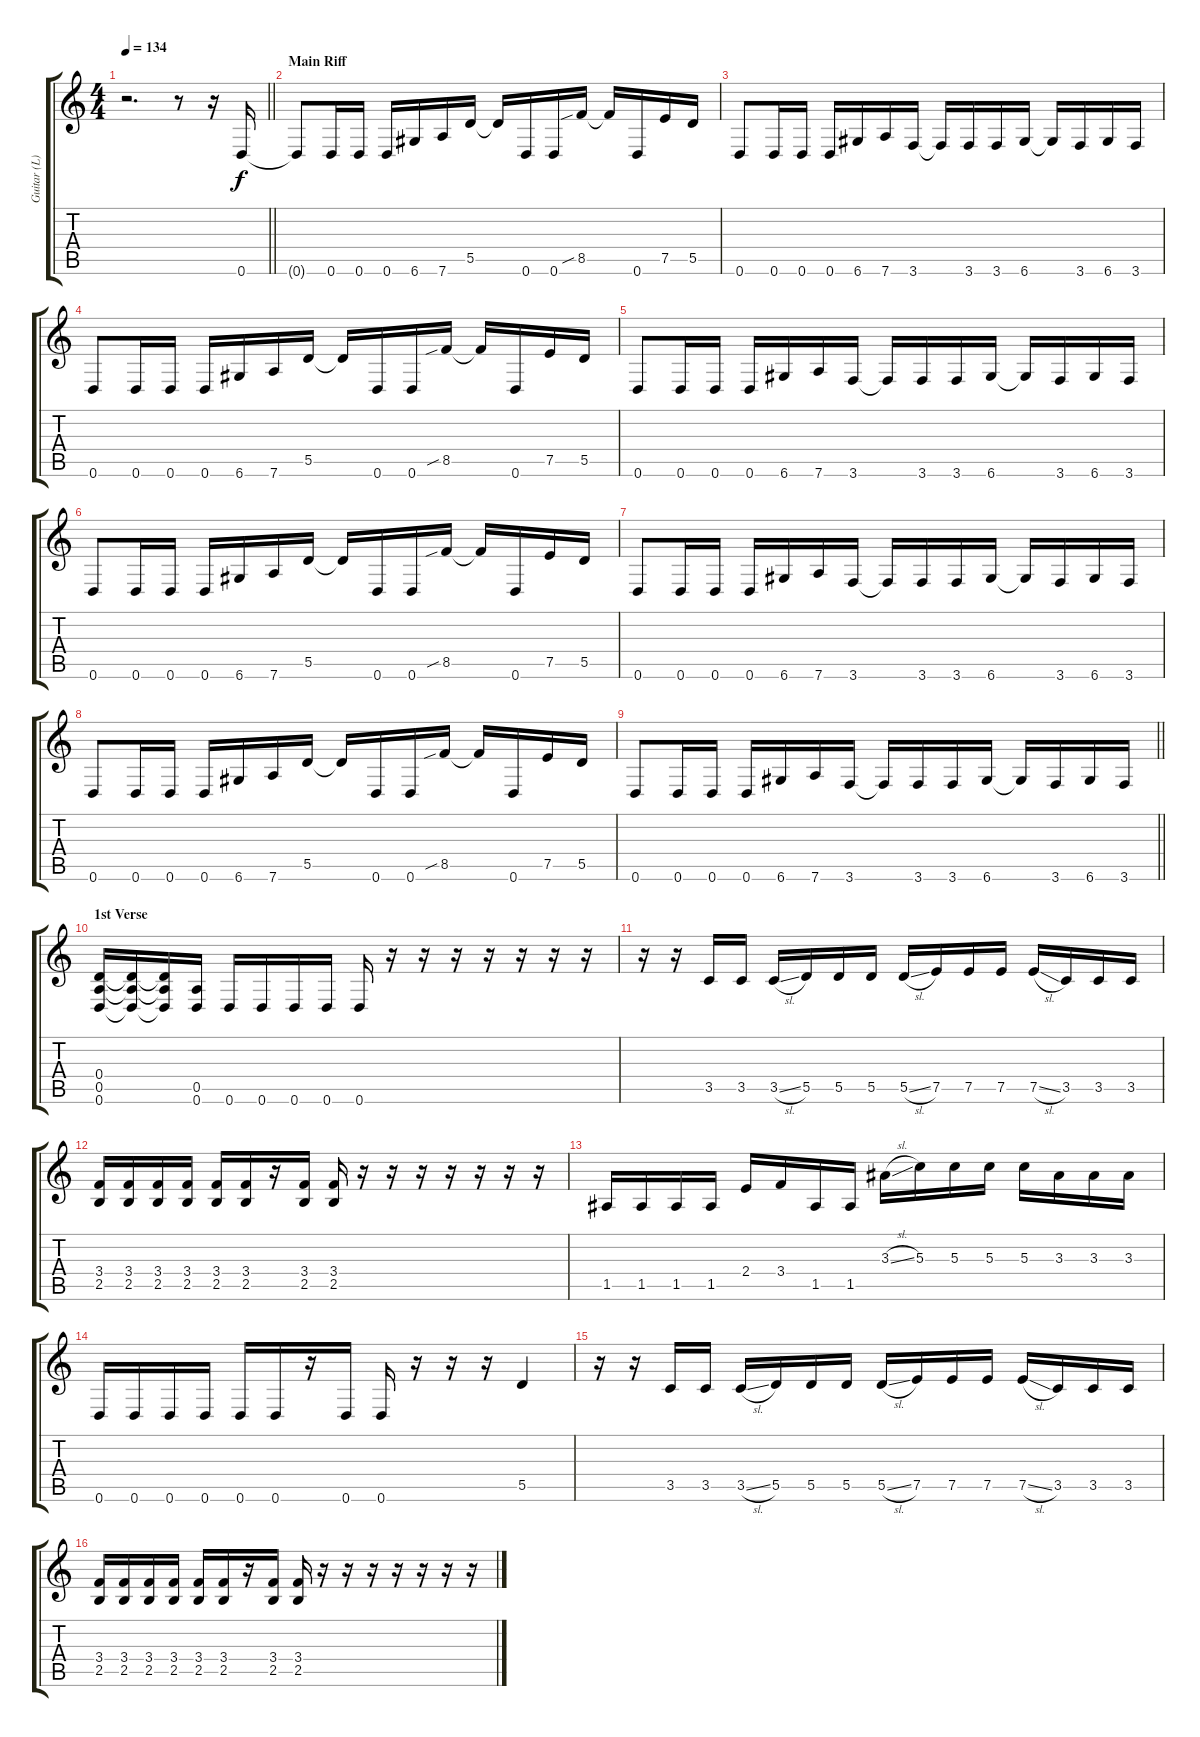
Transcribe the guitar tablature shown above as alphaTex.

\track ("Guitar (L)" "Guitar (L)") {instrument distortionguitar}
\staff {score tabs}
\tuning (E4 B3 G3 D3 A2 D2) {hide}
\ts (4 4)
\tempo 134
\clef g2
\barLineRight lightlight
\ks c
r.2{d dy f instrument distortionguitar} r.8 r.16 0.6.16 |
\section ("" "Main Riff")
0.6{t}.8 0.6.16 0.6.16 0.6.16 6.6.16 7.6.16 5.5.16 5.5{t}.16 0.6.16 0.6.16 8.5{sib}.16 8.5{t}.16 0.6.16 7.5.16 5.5.16 |
0.6.8 0.6.16 0.6.16 0.6.16 6.6.16 7.6.16 3.6.16 3.6{t}.16 3.6.16 3.6.16 6.6.16 6.6{t}.16 3.6.16 6.6.16 3.6.16 |
0.6.8 0.6.16 0.6.16 0.6.16 6.6.16 7.6.16 5.5.16 5.5{t}.16 0.6.16 0.6.16 8.5{sib}.16 8.5{t}.16 0.6.16 7.5.16 5.5.16 |
0.6.8 0.6.16 0.6.16 0.6.16 6.6.16 7.6.16 3.6.16 3.6{t}.16 3.6.16 3.6.16 6.6.16 6.6{t}.16 3.6.16 6.6.16 3.6.16 |
0.6.8 0.6.16 0.6.16 0.6.16 6.6.16 7.6.16 5.5.16 5.5{t}.16 0.6.16 0.6.16 8.5{sib}.16 8.5{t}.16 0.6.16 7.5.16 5.5.16 |
0.6.8 0.6.16 0.6.16 0.6.16 6.6.16 7.6.16 3.6.16 3.6{t}.16 3.6.16 3.6.16 6.6.16 6.6{t}.16 3.6.16 6.6.16 3.6.16 |
0.6.8 0.6.16 0.6.16 0.6.16 6.6.16 7.6.16 5.5.16 5.5{t}.16 0.6.16 0.6.16 8.5{sib}.16 8.5{t}.16 0.6.16 7.5.16 5.5.16 |
\barLineRight lightlight
0.6.8 0.6.16 0.6.16 0.6.16 6.6.16 7.6.16 3.6.16 3.6{t}.16 3.6.16 3.6.16 6.6.16 6.6{t}.16 3.6.16 6.6.16 3.6.16 |
\section ("" "1st Verse")
(0.4 0.5 0.6).16 (0.4{t} 0.5{t} 0.6{t}).16 (0.4{t} 0.5{t} 0.6{t}).16 (0.5 0.6).16 0.6.16 0.6.16 0.6.16 0.6.16 0.6.16 r.16 r.16 r.16 r.16 r.16 r.16 r.16 |
r.16 r.16 3.5.16 3.5.16 3.5{sl}.16 5.5.16 5.5.16 5.5.16 5.5{sl}.16 7.5.16 7.5.16 7.5.16 7.5{sl}.16 3.5.16 3.5.16 3.5.16 |
(3.4 2.5).16 (3.4 2.5).16 (3.4 2.5).16 (3.4 2.5).16 (3.4 2.5).16 (3.4 2.5).16 r.16 (3.4 2.5).16 (3.4 2.5).16 r.16 r.16 r.16 r.16 r.16 r.16 r.16 |
1.5.16 1.5.16 1.5.16 1.5.16 2.4.16 3.4.16 1.5.16 1.5.16 3.3{sl}.16 5.3.16 5.3.16 5.3.16 5.3.16 3.3.16 3.3.16 3.3.16 |
0.6.16 0.6.16 0.6.16 0.6.16 0.6.16 0.6.16 r.16 0.6.16 0.6.16 r.16 r.16 r.16 5.5.4 |
r.16 r.16 3.5.16 3.5.16 3.5{sl}.16 5.5.16 5.5.16 5.5.16 5.5{sl}.16 7.5.16 7.5.16 7.5.16 7.5{sl}.16 3.5.16 3.5.16 3.5.16 |
(3.4 2.5).16 (3.4 2.5).16 (3.4 2.5).16 (3.4 2.5).16 (3.4 2.5).16 (3.4 2.5).16 r.16 (3.4 2.5).16 (3.4 2.5).16 r.16 r.16 r.16 r.16 r.16 r.16 r.16
